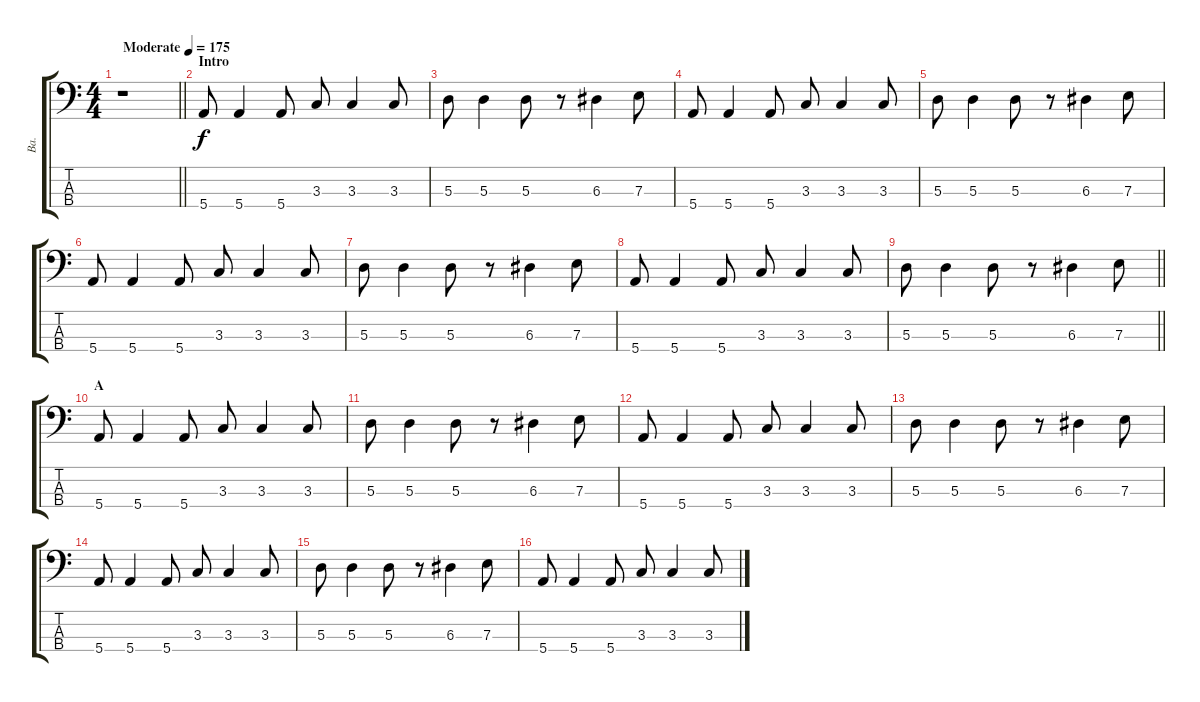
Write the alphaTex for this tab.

\track ("Ba." "Ba.") {instrument electricbassfinger}
\staff {score tabs}
\tuning (G2 D2 A1 E1) {hide}
\ts (4 4)
\tempo (175 "Moderate")
\clef f4
\barLineRight lightlight
\ks c
r.1{dy f instrument electricbassfinger} |
\section ("" "Intro")
5.4.8 5.4.4 5.4.8 3.3.8 3.3.4 3.3.8 |
5.3.8 5.3.4 5.3.8 r.8 6.3.4 7.3.8 |
5.4.8 5.4.4 5.4.8 3.3.8 3.3.4 3.3.8 |
5.3.8 5.3.4 5.3.8 r.8 6.3.4 7.3.8 |
5.4.8 5.4.4 5.4.8 3.3.8 3.3.4 3.3.8 |
5.3.8 5.3.4 5.3.8 r.8 6.3.4 7.3.8 |
5.4.8 5.4.4 5.4.8 3.3.8 3.3.4 3.3.8 |
\barLineRight lightlight
5.3.8 5.3.4 5.3.8 r.8 6.3.4 7.3.8 |
\section ("" "A")
5.4.8 5.4.4 5.4.8 3.3.8 3.3.4 3.3.8 |
5.3.8 5.3.4 5.3.8 r.8 6.3.4 7.3.8 |
5.4.8 5.4.4 5.4.8 3.3.8 3.3.4 3.3.8 |
5.3.8 5.3.4 5.3.8 r.8 6.3.4 7.3.8 |
5.4.8 5.4.4 5.4.8 3.3.8 3.3.4 3.3.8 |
5.3.8 5.3.4 5.3.8 r.8 6.3.4 7.3.8 |
5.4.8 5.4.4 5.4.8 3.3.8 3.3.4 3.3.8
